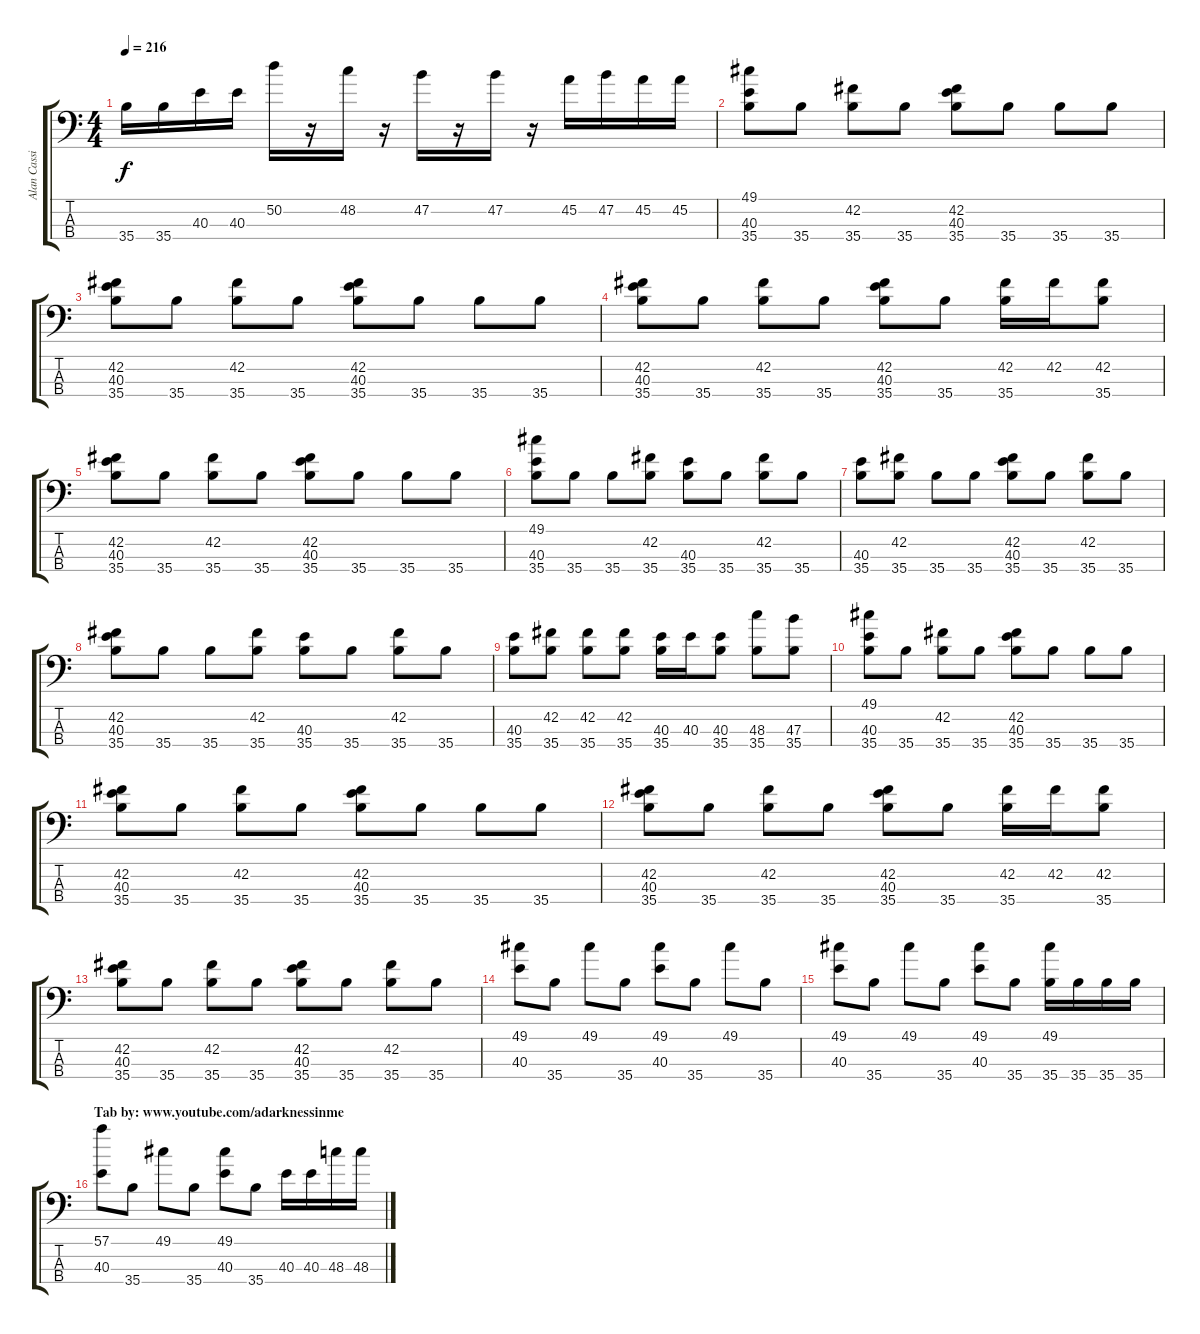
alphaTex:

\track ("Alan Cassidy" "Alan Cassi") {instrument acousticgrandpiano}
\staff {score tabs}
\tuning (C-1 C-1 C-1 C-1) {hide}
\ts (4 4)
\tempo 216
\clef f4
\ks c
35.4.16{dy f} 35.4.16 40.3.16 40.3.16 50.2.16 r.16 48.2.16 r.16 47.2.16 r.16 47.2.16 r.16 45.2.16 47.2.16 45.2.16 45.2.16 |
(49.1 40.3 35.4).8 35.4.8 (42.2 35.4).8 35.4.8 (42.2 40.3 35.4).8 35.4.8 35.4.8 35.4.8 |
(42.2 40.3 35.4).8 35.4.8 (42.2 35.4).8 35.4.8 (42.2 40.3 35.4).8 35.4.8 35.4.8 35.4.8 |
(42.2 40.3 35.4).8 35.4.8 (42.2 35.4).8 35.4.8 (42.2 40.3 35.4).8 35.4.8 (42.2 35.4).16 42.2.16 (42.2 35.4).8 |
(42.2 40.3 35.4).8 35.4.8 (42.2 35.4).8 35.4.8 (42.2 40.3 35.4).8 35.4.8 35.4.8 35.4.8 |
(49.1 40.3 35.4).8 35.4.8 35.4.8 (42.2 35.4).8 (40.3 35.4).8 35.4.8 (42.2 35.4).8 35.4.8 |
(40.3 35.4).8 (42.2 35.4).8 35.4.8 35.4.8 (42.2 40.3 35.4).8 35.4.8 (42.2 35.4).8 35.4.8 |
(42.2 40.3 35.4).8 35.4.8 35.4.8 (42.2 35.4).8 (40.3 35.4).8 35.4.8 (42.2 35.4).8 35.4.8 |
(40.3 35.4).8 (42.2 35.4).8 (42.2 35.4).8 (42.2 35.4).8 (40.3 35.4).16 40.3.16 (40.3 35.4).8 (48.3 35.4).8 (47.3 35.4).8 |
(49.1 40.3 35.4).8 35.4.8 (42.2 35.4).8 35.4.8 (42.2 40.3 35.4).8 35.4.8 35.4.8 35.4.8 |
(42.2 40.3 35.4).8 35.4.8 (42.2 35.4).8 35.4.8 (42.2 40.3 35.4).8 35.4.8 35.4.8 35.4.8 |
(42.2 40.3 35.4).8 35.4.8 (42.2 35.4).8 35.4.8 (42.2 40.3 35.4).8 35.4.8 (42.2 35.4).16 42.2.16 (42.2 35.4).8 |
(42.2 40.3 35.4).8 35.4.8 (42.2 35.4).8 35.4.8 (42.2 40.3 35.4).8 35.4.8 (42.2 35.4).8 35.4.8 |
(49.1 40.3).8 35.4.8 49.1.8 35.4.8 (49.1 40.3).8 35.4.8 49.1.8 35.4.8 |
(49.1 40.3).8 35.4.8 49.1.8 35.4.8 (49.1 40.3).8 35.4.8 (49.1 35.4).16 35.4.16 35.4.16 35.4.16 |
\section ("" "Tab by: www.youtube.com/adarknessinme")
(57.1 40.3).8 35.4.8 49.1.8 35.4.8 (49.1 40.3).8 35.4.8 40.3.16 40.3.16 48.3.16 48.3.16
